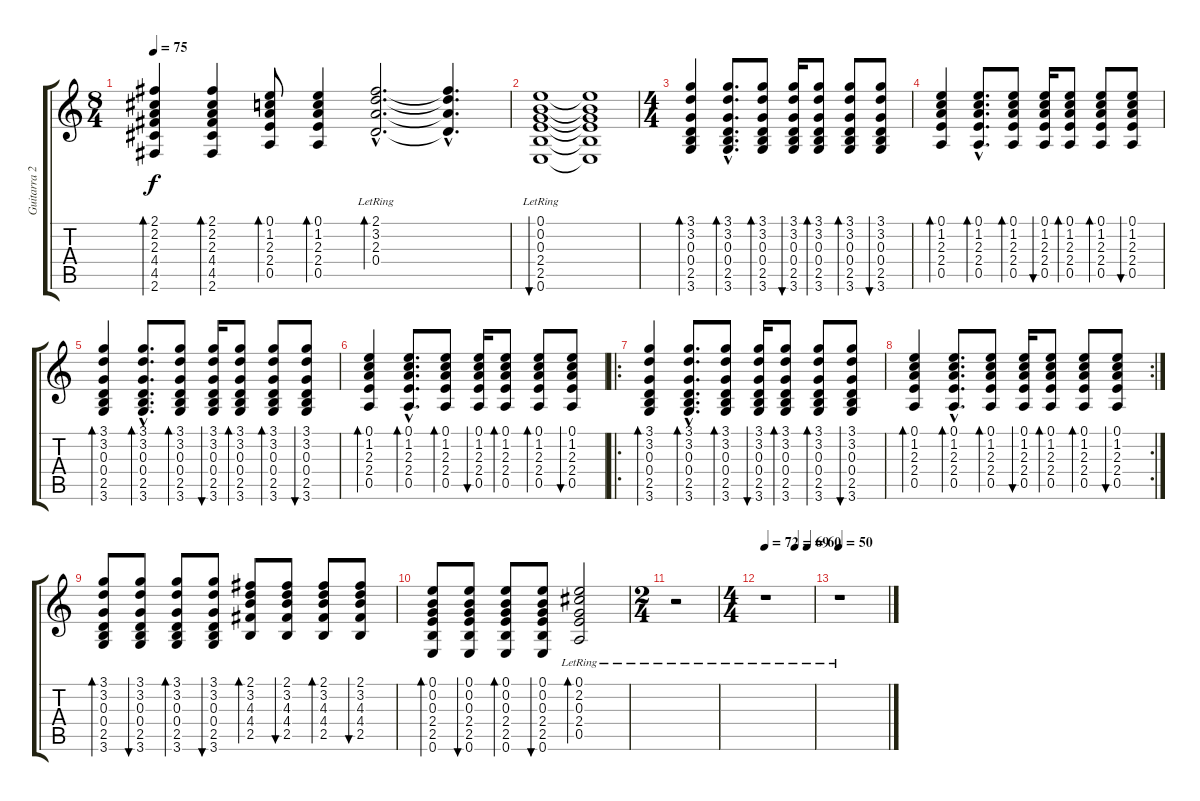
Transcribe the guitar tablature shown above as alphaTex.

\track ("Guitarra 2" "Guitarra 2") {instrument acousticguitarsteel}
\staff {score tabs}
\tuning (E4 B3 G3 D3 A2 E2) {hide}
\ts (8 4)
\tempo 75
\clef g2
\ks c
(2.1 2.2 2.3 4.4 4.5 2.6).4{bd 30 dy f} (2.1 2.2 2.3 4.4 4.5 2.6).4{bd 30} (0.1 1.2 2.3 2.4 0.5).8{bd 30} (0.1 1.2 2.3 2.4 0.5).4{bd 30} (2.1{hac lr} 3.2{hac lr} 2.3{hac lr} 0.4{hac lr}).2{d bd 30} (2.1{hac t} 3.2{hac t} 2.3{hac t} 0.4{hac t}).4{d} |
(0.1{lr} 0.2{lr} 0.3{lr} 2.4{lr} 2.5{lr} 0.6{lr}).1{bu 120} (0.1{t} 0.2{t} 0.3{t} 2.4{t} 2.5{t} 0.6{t}).1 |
\ts (4 4)
(3.1 3.2 0.3 0.4 2.5 3.6).4{bd 30} (3.1{hac} 3.2{hac} 0.3{hac} 0.4{hac} 2.5{hac} 3.6{hac}).8{d bd 30} (3.1 3.2 0.3 0.4 2.5 3.6).8{bd 30} (3.1 3.2 0.3 0.4 2.5 3.6).16{bu 30} (3.1 3.2 0.3 0.4 2.5 3.6).8{bd 30} (3.1 3.2 0.3 0.4 2.5 3.6).8{bd 30} (3.1 3.2 0.3 0.4 2.5 3.6).8{bu 30} |
(0.1 1.2 2.3 2.4 0.5).4{bd 30} (0.1{hac} 1.2{hac} 2.3{hac} 2.4{hac} 0.5{hac}).8{d bd 30} (0.1 1.2 2.3 2.4 0.5).8{bd 30} (0.1 1.2 2.3 2.4 0.5).16{bu 30} (0.1 1.2 2.3 2.4 0.5).8{bd 30} (0.1 1.2 2.3 2.4 0.5).8{bd 30} (0.1 1.2 2.3 2.4 0.5).8{bu 30} |
(3.1 3.2 0.3 0.4 2.5 3.6).4{bd 30} (3.1{hac} 3.2{hac} 0.3{hac} 0.4{hac} 2.5{hac} 3.6{hac}).8{d bd 30} (3.1 3.2 0.3 0.4 2.5 3.6).8{bd 30} (3.1 3.2 0.3 0.4 2.5 3.6).16{bu 30} (3.1 3.2 0.3 0.4 2.5 3.6).8{bd 30} (3.1 3.2 0.3 0.4 2.5 3.6).8{bd 30} (3.1 3.2 0.3 0.4 2.5 3.6).8{bu 30} |
(0.1 1.2 2.3 2.4 0.5).4{bd 30} (0.1{hac} 1.2{hac} 2.3{hac} 2.4{hac} 0.5{hac}).8{d bd 30} (0.1 1.2 2.3 2.4 0.5).8{bd 30} (0.1 1.2 2.3 2.4 0.5).16{bu 30} (0.1 1.2 2.3 2.4 0.5).8{bd 30} (0.1 1.2 2.3 2.4 0.5).8{bd 30} (0.1 1.2 2.3 2.4 0.5).8{bu 30} |
\ro
(3.1 3.2 0.3 0.4 2.5 3.6).4{bd 30} (3.1{hac} 3.2{hac} 0.3{hac} 0.4{hac} 2.5{hac} 3.6{hac}).8{d bd 30} (3.1 3.2 0.3 0.4 2.5 3.6).8{bd 30} (3.1 3.2 0.3 0.4 2.5 3.6).16{bu 30} (3.1 3.2 0.3 0.4 2.5 3.6).8{bd 30} (3.1 3.2 0.3 0.4 2.5 3.6).8{bd 30} (3.1 3.2 0.3 0.4 2.5 3.6).8{bu 30} |
\rc 2
(0.1 1.2 2.3 2.4 0.5).4{bd 30} (0.1{hac} 1.2{hac} 2.3{hac} 2.4{hac} 0.5{hac}).8{d bd 30} (0.1 1.2 2.3 2.4 0.5).8{bd 30} (0.1 1.2 2.3 2.4 0.5).16{bu 30} (0.1 1.2 2.3 2.4 0.5).8{bd 30} (0.1 1.2 2.3 2.4 0.5).8{bd 30} (0.1 1.2 2.3 2.4 0.5).8{bu 30} |
(3.1 3.2 0.3 0.4 2.5 3.6).8{bd 30} (3.1 3.2 0.3 0.4 2.5 3.6).8{bu 30} (3.1 3.2 0.3 0.4 2.5 3.6).8{bd 30} (3.1 3.2 0.3 0.4 2.5 3.6).8{bu 30} (2.1 3.2 4.3 4.4 2.5).8{bd 30} (2.1 3.2 4.3 4.4 2.5).8{bu 30} (2.1 3.2 4.3 4.4 2.5).8{bd 30} (2.1 3.2 4.3 4.4 2.5).8{bu 30} |
(0.1 0.2 0.3 2.4 2.5 0.6).8{bd 30} (0.1 0.2 0.3 2.4 2.5 0.6).8{bu 30} (0.1 0.2 0.3 2.4 2.5 0.6).8{bd 30} (0.1 0.2 0.3 2.4 2.5 0.6).8{bu 30} (0.1{lr} 2.2{lr} 0.3{lr} 2.4{lr} 0.5{lr}).2{bd 30} |
\ts (2 4)
r.2 |
\ts (4 4)
\tempo 72
\tempo (69 0.625)
\tempo (60 0.875)
r.1 |
\tempo 50
r.1
